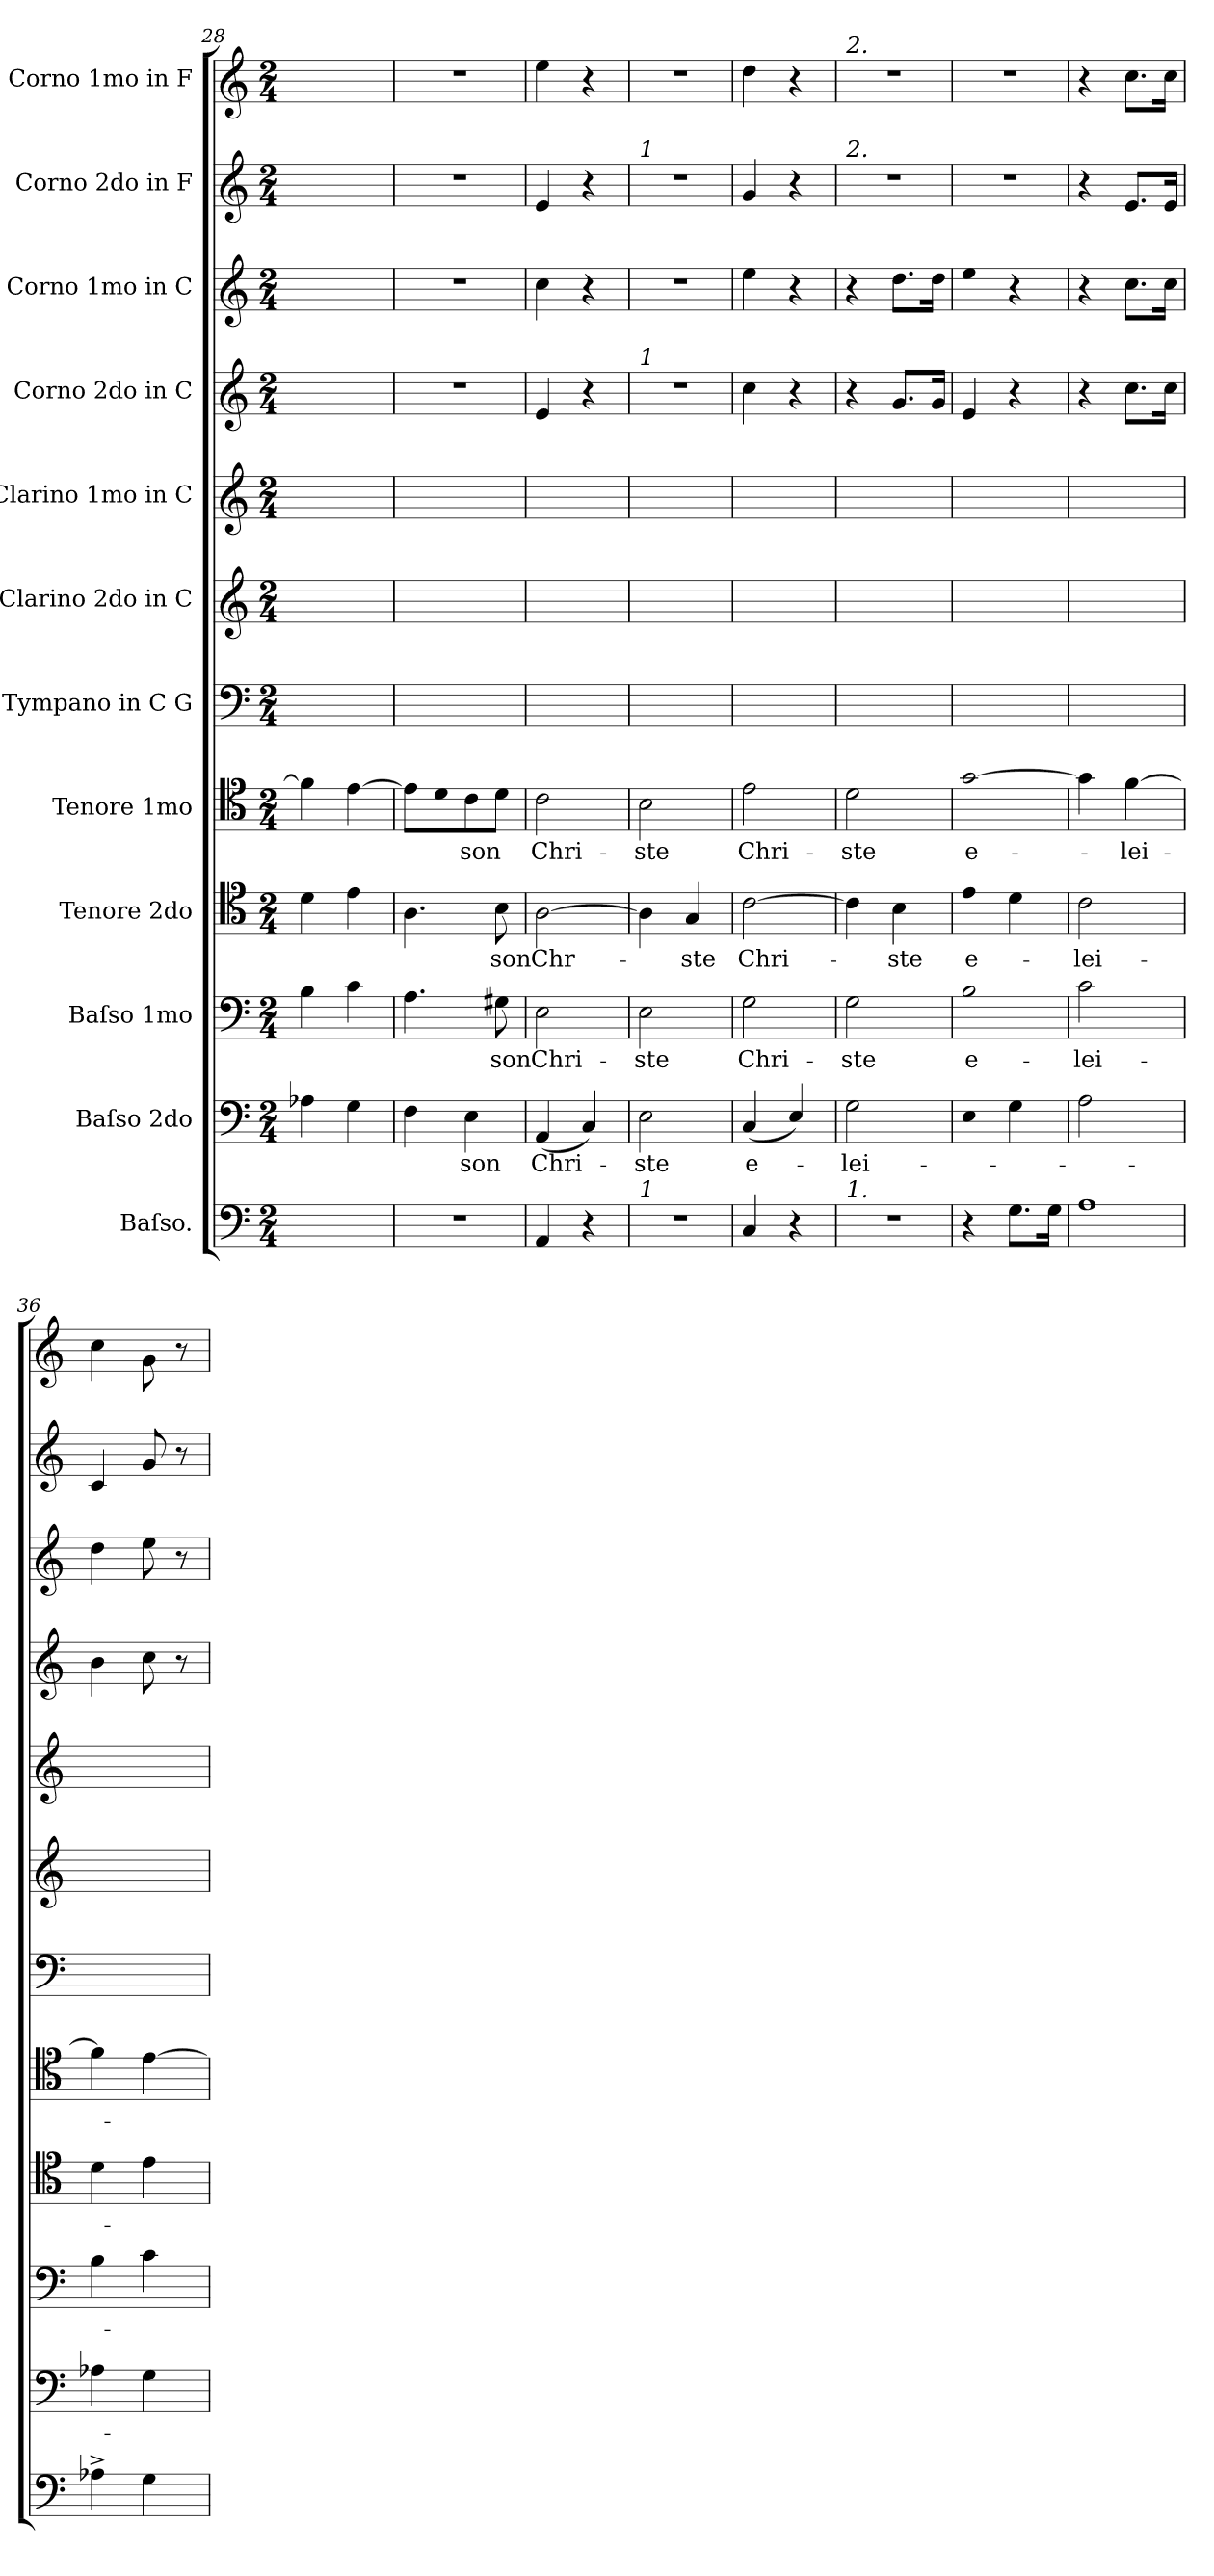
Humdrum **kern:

**kern	**kern	**text	**kern	**text	**kern	**text	**kern	**text	**kern	**kern	**kern	**kern	**kern	**kern	**kern
*part12	*part11	*part11	*part10	*part10	*part9	*part9	*part8	*part8	*part7	*part6	*part5	*part4	*part3	*part2	*part1
*staff12	*staff11	*staff11	*staff10	*staff10	*staff9	*staff9	*staff8	*staff8	*staff7	*staff6	*staff5	*staff4	*staff3	*staff2	*staff1
*I"Baſso.	*I"Baſso 2do	*	*I"Baſso 1mo	*	*I"Tenore 2do	*	*I"Tenore 1mo	*	*I"Tympano in C G	*I"Clarino 2do in C	*I"Clarino 1mo in C	*I"Corno 2do in C	*I"Corno 1mo in C	*I"Corno 2do in F	*I"Corno 1mo in F
*clefF4	*clefF4	*	*clefF4	*	*clefC4	*	*clefC4	*	*clefF4	*clefG2	*clefG2	*clefG2	*clefG2	*clefG2	*clefG2
*	*	*	*	*	*	*	*	*	*	*	*	*	*	*ITrd4c7	*ITrd4c7
*k[]	*k[]	*	*k[]	*	*k[]	*	*k[]	*	*k[]	*k[]	*k[]	*k[]	*k[]	*k[b-]	*k[b-]
*M2/4	*M2/4	*	*M2/4	*	*M2/4	*	*M2/4	*	*M2/4	*M2/4	*M2/4	*M2/4	*M2/4	*M2/4	*M2/4
=28	=28	=28	=28	=28	=28	=28	=28	=28	=28	=28	=28	=28	=28	=28	=28
2ryy	4A-X\	.	4B\	.	4d\	.	4f\]	.	2ryy	2ryy	2ryy	2ryy	2ryy	2ryy	2ryy
.	4G\	.	4c\	.	4e\	.	[4e\	.	.	.	.	.	.	.	.
=29	=29	=29	=29	=29	=29	=29	=29	=29	=29	=29	=29	=29	=29	=29	=29
2r	4F\	.	4.A\	.	4.A\	.	8e\L]	.	2ryy	2ryy	2ryy	2r	2r	2r	2r
.	.	.	.	.	.	.	8d\	.	.	.	.	.	.	.	.
.	4E\	-son	.	.	.	.	8c\	-son	.	.	.	.	.	.	.
.	.	.	8G#X\	-son	8B\	-son	8d\J	.	.	.	.	.	.	.	.
=30	=30	=30	=30	=30	=30	=30	=30	=30	=30	=30	=30	=30	=30	=30	=30
4AA/	(4AA/	Chri-	2E\	Chri-	[2A\	Chr-	2c\	Chri-	2ryy	2ryy	2ryy	4e/	4cc\	4A/	4a\
4r	4C/)	.	.	.	.	.	.	.	.	.	.	4r	4r	4r	4r
=31	=31	=31	=31	=31	=31	=31	=31	=31	=31	=31	=31	=31	=31	=31	=31
!	!	!	!	!	!	!	!	!	!	!	!	!	!	!LO:TX:a:i:t=1	!
!	!	!	!	!	!	!	!	!	!	!	!	!LO:TX:a:i:t=1	!	!	!
!LO:TX:a:i:t=1	!	!	!	!	!	!	!	!	!	!	!	!	!	!	!
2r	2E\	-ste	2E\	-ste	4A\]	.	2B\	-ste	2ryy	2ryy	2ryy	2r	2r	2r	2r
.	.	.	.	.	4G/	-ste	.	.	.	.	.	.	.	.	.
=32	=32	=32	=32	=32	=32	=32	=32	=32	=32	=32	=32	=32	=32	=32	=32
!	!	!	!	!LO:LY:i	!	!	!	!LO:LY:i	!	!	!	!	!	!	!
4C/	(4C/	e-	2G\	Chri-	[2c\	Chri-	2e\	Chri-	2ryy	2ryy	2ryy	4cc\	4ee\	4c/	4g\
4r	4E/)	.	.	.	.	.	.	.	.	.	.	4r	4r	4r	4r
=33	=33	=33	=33	=33	=33	=33	=33	=33	=33	=33	=33	=33	=33	=33	=33
!	!	!	!	!	!	!	!	!	!	!	!	!	!	!	!LO:TX:a:i:t=2.
!	!	!	!	!	!	!	!	!	!	!	!	!	!	!LO:TX:a:i:t=2.	!
!LO:TX:a:i:t=1.	!	!	!	!	!	!	!	!	!	!	!	!	!	!	!
!	!	!	!	!LO:LY:i	!	!	!	!LO:LY:i	!	!	!	!	!	!	!
2r	2G\	-lei-	2G\	-ste	4c\]	.	2d\	-ste	2ryy	2ryy	2ryy	4r	4r	2r	2r
.	.	.	.	.	4B\	-ste	.	.	.	.	.	8.g/L	8.dd\L	.	.
.	.	.	.	.	.	.	.	.	.	.	.	16g/Jk	16dd\Jk	.	.
=34	=34	=34	=34	=34	=34	=34	=34	=34	=34	=34	=34	=34	=34	=34	=34
4r	4E\	.	2B\	e-	4e\	e-	[2g\	e-	2ryy	2ryy	2ryy	4e/	4ee\	2r	2r
8.G\L	4G\	.	.	.	4d\	.	.	.	.	.	.	4r	4r	.	.
16G\Jk	.	.	.	.	.	.	.	.	.	.	.	.	.	.	.
=35	=35	=35	=35	=35	=35	=35	=35	=35	=35	=35	=35	=35	=35	=35	=35
!LO:N:vis=1	!	!	!	!	!	!	!	!	!	!	!	!	!	!	!
2A\	2A\	.	2c\	-lei-	2c\	-lei-	4g\]	.	2ryy	2ryy	2ryy	4r	4r	4r	4r
.	.	.	.	.	.	.	[4f\	-lei-	.	.	.	8.cc\L	8.cc\L	8.A/L	8.f\L
.	.	.	.	.	.	.	.	.	.	.	.	16cc\Jk	16cc\Jk	16A/Jk	16f\Jk
=36	=36	=36	=36	=36	=36	=36	=36	=36	=36	=36	=36	=36	=36	=36	=36
4A-X^\	4A-X\	.	4B\	.	4d\	.	4f\]	.	2ryy	2ryy	2ryy	4b\	4dd\	4F/	4f\
4G\	4G\	.	4c\	.	4e\	.	[4e\	.	.	.	.	8cc\	8ee\	8c/	8c\
.	.	.	.	.	.	.	.	.	.	.	.	8r	8r	8r	8r
=	=	=	=	=	=	=	=	=	=	=	=	=	=	=	=
*-	*-	*-	*-	*-	*-	*-	*-	*-	*-	*-	*-	*-	*-	*-	*-
